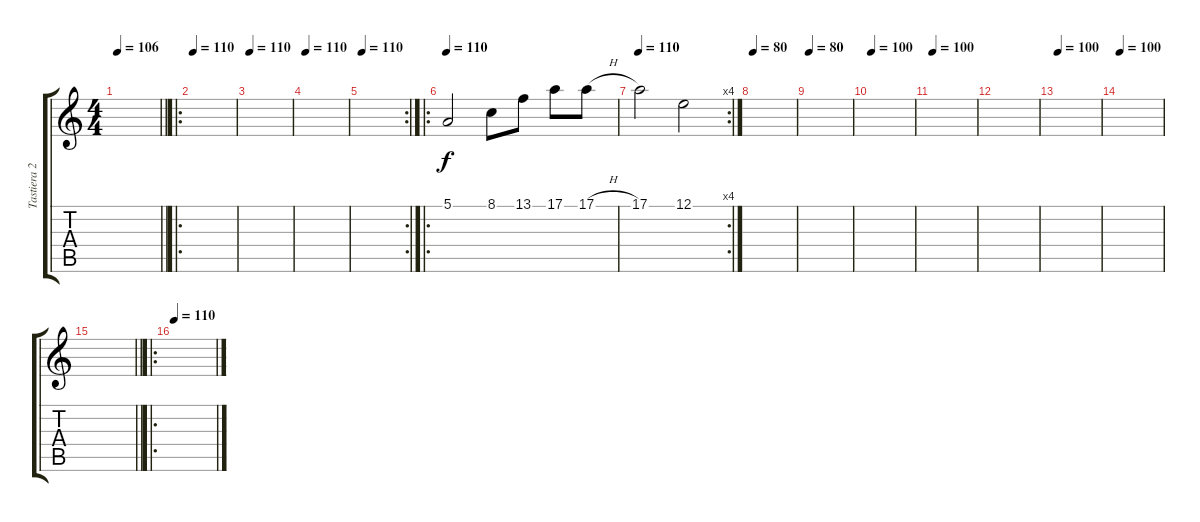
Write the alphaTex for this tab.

\track ("Tastiera 2 (uoo)" "Tastiera 2") {instrument pad4choir}
\staff {score tabs}
\tuning (E4 B3 G3 D3 A2 E2) {hide}
\ts (4 4)
\tempo 110
\tempo 106
\clef g2
\barLineRight lightlight
\ks c
|
\ro
\tempo 110
|
\tempo 110
|
\tempo 110
|
\rc 2
\tempo 110
|
\ro
\tempo 110
5.1.2 8.1.8 13.1.8 17.1.8 17.1{h}.8 |
\rc 4
\tempo 110
17.1.2 12.1.2 |
\tempo 80
|
\tempo 80
|
\tempo 100
|
\tempo 100
|
|
\tempo 100
|
\tempo 100
|
\barLineRight lightlight
|
\ro
\tempo 110
